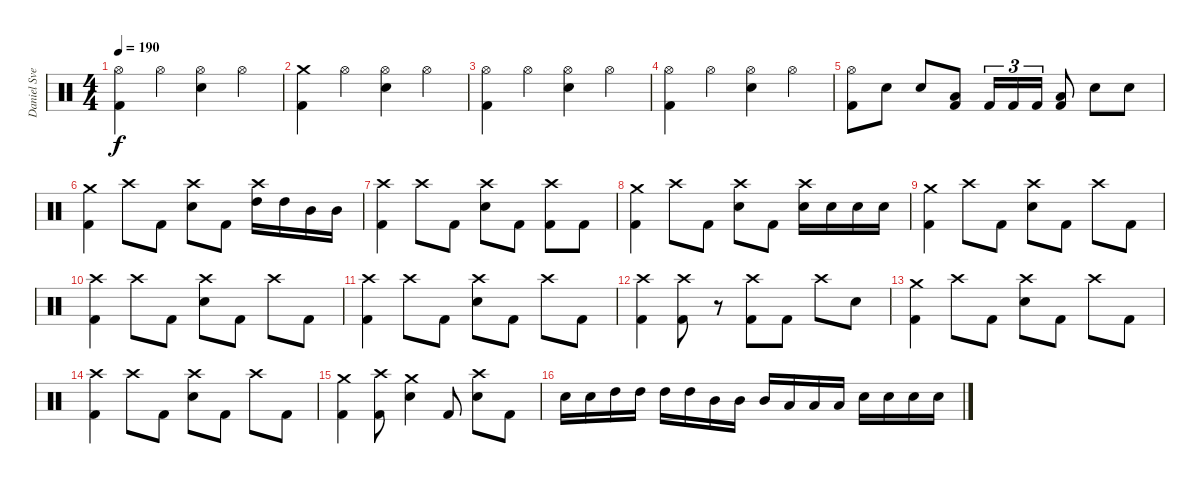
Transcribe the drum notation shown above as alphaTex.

\track ("Daniel Svensson" "Daniel Sve") {instrument percussion}
\staff {score}
\articulation defaults
\ts (4 4)
\tempo 190
\clef neutral
\ks c
("Kick (hit) 2" "Hi-Hat (open)").4{dy f} "Hi-Hat (open)".4 ("Electric Snare (hit)" "Hi-Hat (open)").4 "Hi-Hat (open)".4 |
("Kick (hit) 2" "Crash medium (hit)").4 "Hi-Hat (open)".4 ("Electric Snare (hit)" "Hi-Hat (open)").4 "Hi-Hat (open)".4 |
("Kick (hit) 2" "Hi-Hat (open)").4 "Hi-Hat (open)".4 ("Electric Snare (hit)" "Hi-Hat (open)").4 "Hi-Hat (open)".4 |
("Kick (hit) 2" "Hi-Hat (open)").4 "Hi-Hat (open)".4 ("Electric Snare (hit)" "Hi-Hat (open)").4 "Hi-Hat (open)".4 |
("Kick (hit) 2" "Hi-Hat (open)").8 "Electric Snare (hit)".8 "Electric Snare (hit)".8 ("Kick (hit) 2" "Low Tom (hit)").8 "Kick (hit) 2".16{tu (3 2)} "Kick (hit) 2".16{tu (3 2)} "Kick (hit) 2".16{tu (3 2)} ("Kick (hit) 2" "Low Tom (hit)").8 "Electric Snare (hit)".8 "Electric Snare (hit)".8 |
("Kick (hit) 2" "Crash medium (hit)").4 "Crash high (hit)".8 "Kick (hit) 2".8 ("Electric Snare (hit)" "Crash high (hit)").8 "Kick (hit) 2".8 ("High Tom (hit)" "Crash high (hit)").16 "High Tom (hit)".16 "Mid Tom (hit)".16 "Mid Tom (hit)".16 |
("Kick (hit) 2" "Crash high (hit)").4 "Crash high (hit)".8 "Kick (hit) 2".8 ("Electric Snare (hit)" "Crash high (hit)").8 "Kick (hit) 2".8 ("Kick (hit) 2" "Crash high (hit)").8 "Kick (hit) 2".8 |
("Kick (hit) 2" "Crash medium (hit)").4 "Crash high (hit)".8 "Kick (hit) 2".8 ("Electric Snare (hit)" "Crash high (hit)").8 "Kick (hit) 2".8 ("Electric Snare (hit)" "Crash high (hit)").16 "Electric Snare (hit)".16 "Electric Snare (hit)".16 "Electric Snare (hit)".16 |
("Kick (hit) 2" "Crash medium (hit)").4 "Crash high (hit)".8 "Kick (hit) 2".8 ("Electric Snare (hit)" "Crash high (hit)").8 "Kick (hit) 2".8 "Crash high (hit)".8 "Kick (hit) 2".8 |
("Kick (hit) 2" "Crash high (hit)").4 "Crash high (hit)".8 "Kick (hit) 2".8 ("Electric Snare (hit)" "Crash high (hit)").8 "Kick (hit) 2".8 "Crash high (hit)".8 "Kick (hit) 2".8 |
("Kick (hit) 2" "Crash high (hit)").4 "Crash high (hit)".8 "Kick (hit) 2".8 ("Electric Snare (hit)" "Crash high (hit)").8 "Kick (hit) 2".8 "Crash high (hit)".8 "Kick (hit) 2".8 |
("Kick (hit) 2" "Crash high (hit)").4 ("Kick (hit) 2" "Crash high (hit)").8 r.8 ("Kick (hit) 2" "Crash high (hit)").8 "Kick (hit) 2".8 "Crash high (hit)".8 "Electric Snare (hit)".8 |
("Kick (hit) 2" "Crash medium (hit)").4 "Crash high (hit)".8 "Kick (hit) 2".8 ("Electric Snare (hit)" "Crash high (hit)").8 "Kick (hit) 2".8 "Crash high (hit)".8 "Kick (hit) 2".8 |
("Kick (hit) 2" "Crash high (hit)").4 "Crash high (hit)".8 "Kick (hit) 2".8 ("Electric Snare (hit)" "Crash high (hit)").8 "Kick (hit) 2".8 "Crash high (hit)".8 "Kick (hit) 2".8 |
("Kick (hit) 2" "Crash medium (hit)").4 ("Kick (hit) 2" "Crash high (hit)").8 ("Electric Snare (hit)" "Crash medium (hit)").4 "Kick (hit) 2".8 ("Crash high (hit)" "Electric Snare (hit)").8 "Kick (hit) 2".8 |
"Electric Snare (hit)".16 "Electric Snare (hit)".16 "High Tom (hit)".16 "High Tom (hit)".16 "High Tom (hit)".16 "High Tom (hit)".16 "Mid Tom (hit)".16 "Mid Tom (hit)".16 "Mid Tom (hit)".16 "Low Tom (hit)".16 "Low Tom (hit)".16 "Low Tom (hit)".16 "Electric Snare (hit)".16 "Electric Snare (hit)".16 "Electric Snare (hit)".16 "Electric Snare (hit)".16
